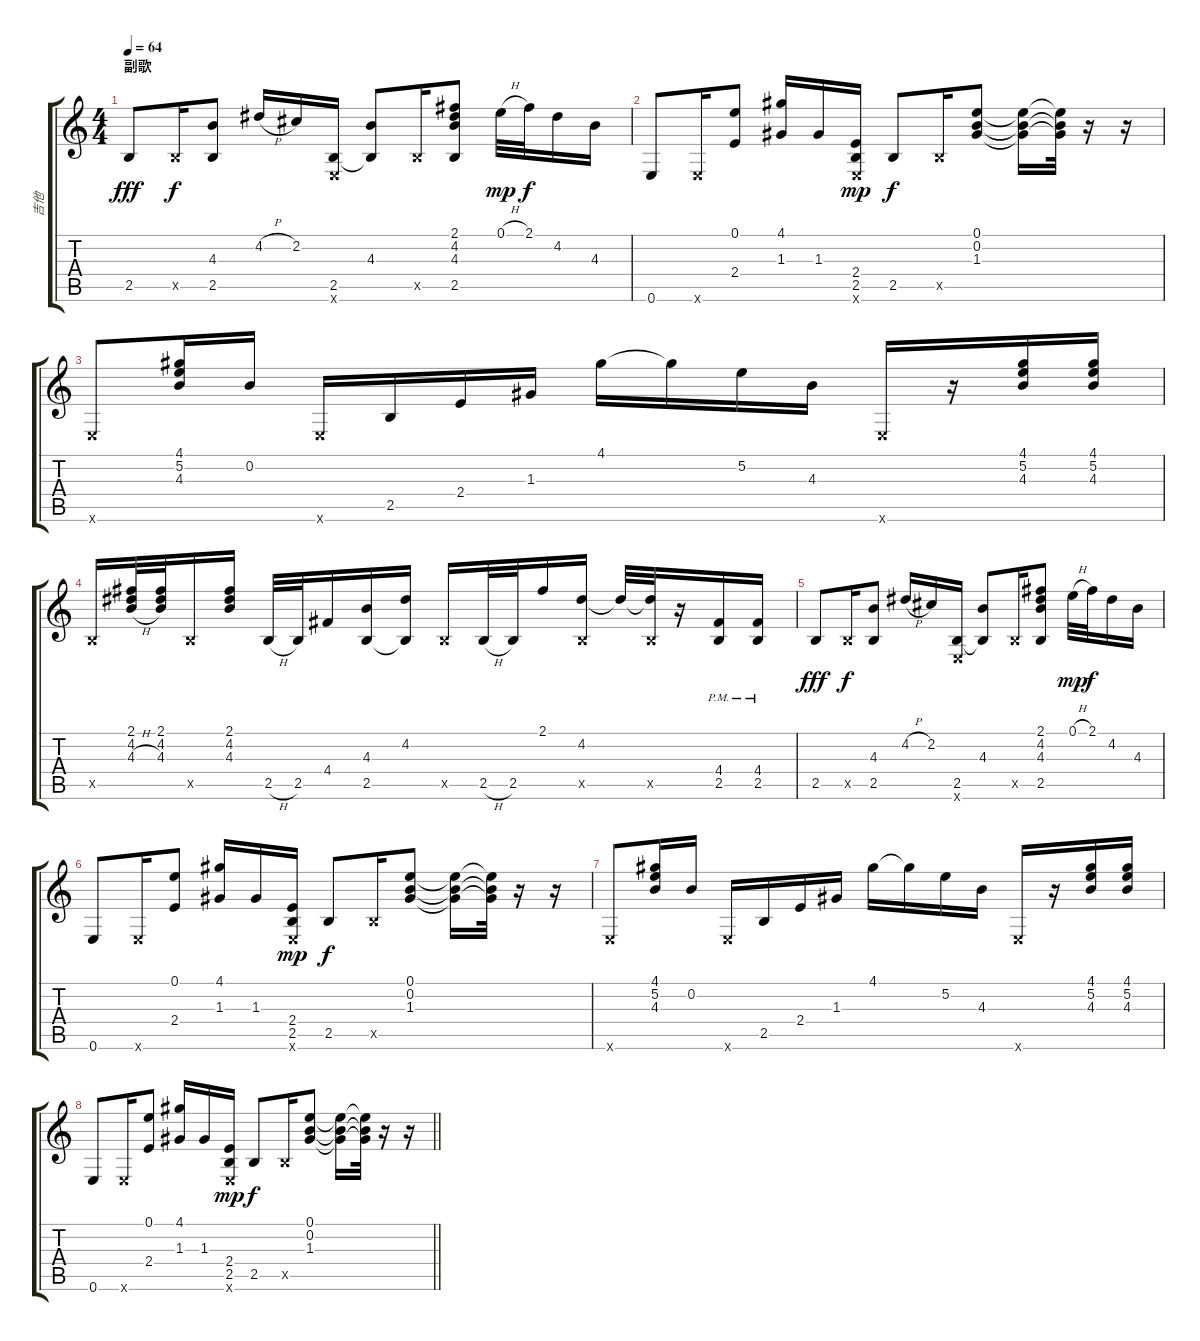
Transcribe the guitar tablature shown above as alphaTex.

\track ("吉他" "吉他") {instrument electricguitarclean}
\staff {score tabs}
\tuning (E4 B3 G3 D3 A2 E2) {hide}
\ts (4 4)
\section ("" "副歌")
\tempo 64
\clef g2
\ks c
2.5.8{dy fff} 2.5{x}.16{dy f} (4.3 2.5).8 4.2{h}.16 2.2.16 (2.5 0.6{x}).16 (4.3 2.5{t}).8 2.5{x}.16 (2.1 4.2 4.3 2.5).8 0.1{h}.32{dy mp} 2.1.32{dy f} 4.2.16 4.3.16 |
0.6.8 0.6{x}.16 (0.1 2.4).8 (4.1 1.3).16 1.3.16 (2.4 2.5 0.6{x}).16{dy mp} 2.5.8{dy f} 2.5{x}.16 (0.1 0.2 1.3).8 (0.1{t} 0.2{t} 1.3{t}).16 (0.1{t} 0.2{t} 1.3{t}).32 r.16 r.16 |
0.6{x}.8 (4.1 5.2 4.3).16 0.2.16 0.6{x}.16 2.5.16 2.4.16 1.3.16 4.1.16 4.1{t}.16 5.2.16 4.3.16 0.6{x}.16 r.16 (4.1 5.2 4.3).16 (4.1 5.2 4.3).16 |
2.5{x}.16 (2.1 4.2 4.3{h}).32 (2.1 4.2 4.3).32 2.5{x}.16 (2.1 4.2 4.3).16 2.5{h}.32 2.5.32 4.4.16 (4.3 2.5).16 (4.2 2.5{t}).16 2.5{x}.16 2.5{h}.32 2.5.32 2.1.16 (4.2 2.5{x}).16 4.2{t}.32 (4.2{t} 2.5{x}).32 r.16 (4.4{pm} 2.5{pm}).16 (4.4{pm} 2.5{pm}).16 |
2.5.8{dy fff} 2.5{x}.16{dy f} (4.3 2.5).8 4.2{h}.16 2.2.16 (2.5 0.6{x}).16 (4.3 2.5{t}).8 2.5{x}.16 (2.1 4.2 4.3 2.5).8 0.1{h}.32{dy mp} 2.1.32{dy f} 4.2.16 4.3.16 |
0.6.8 0.6{x}.16 (0.1 2.4).8 (4.1 1.3).16 1.3.16 (2.4 2.5 0.6{x}).16{dy mp} 2.5.8{dy f} 2.5{x}.16 (0.1 0.2 1.3).8 (0.1{t} 0.2{t} 1.3{t}).16 (0.1{t} 0.2{t} 1.3{t}).32 r.16 r.16 |
0.6{x}.8 (4.1 5.2 4.3).16 0.2.16 0.6{x}.16 2.5.16 2.4.16 1.3.16 4.1.16 4.1{t}.16 5.2.16 4.3.16 0.6{x}.16 r.16 (4.1 5.2 4.3).16 (4.1 5.2 4.3).16 |
\barLineRight lightlight
0.6.8 0.6{x}.16 (0.1 2.4).8 (4.1 1.3).16 1.3.16 (2.4 2.5 0.6{x}).16{dy mp} 2.5.8{dy f} 2.5{x}.16 (0.1 0.2 1.3).8 (0.1{t} 0.2{t} 1.3{t}).16 (0.1{t} 0.2{t} 1.3{t}).32 r.16 r.16
